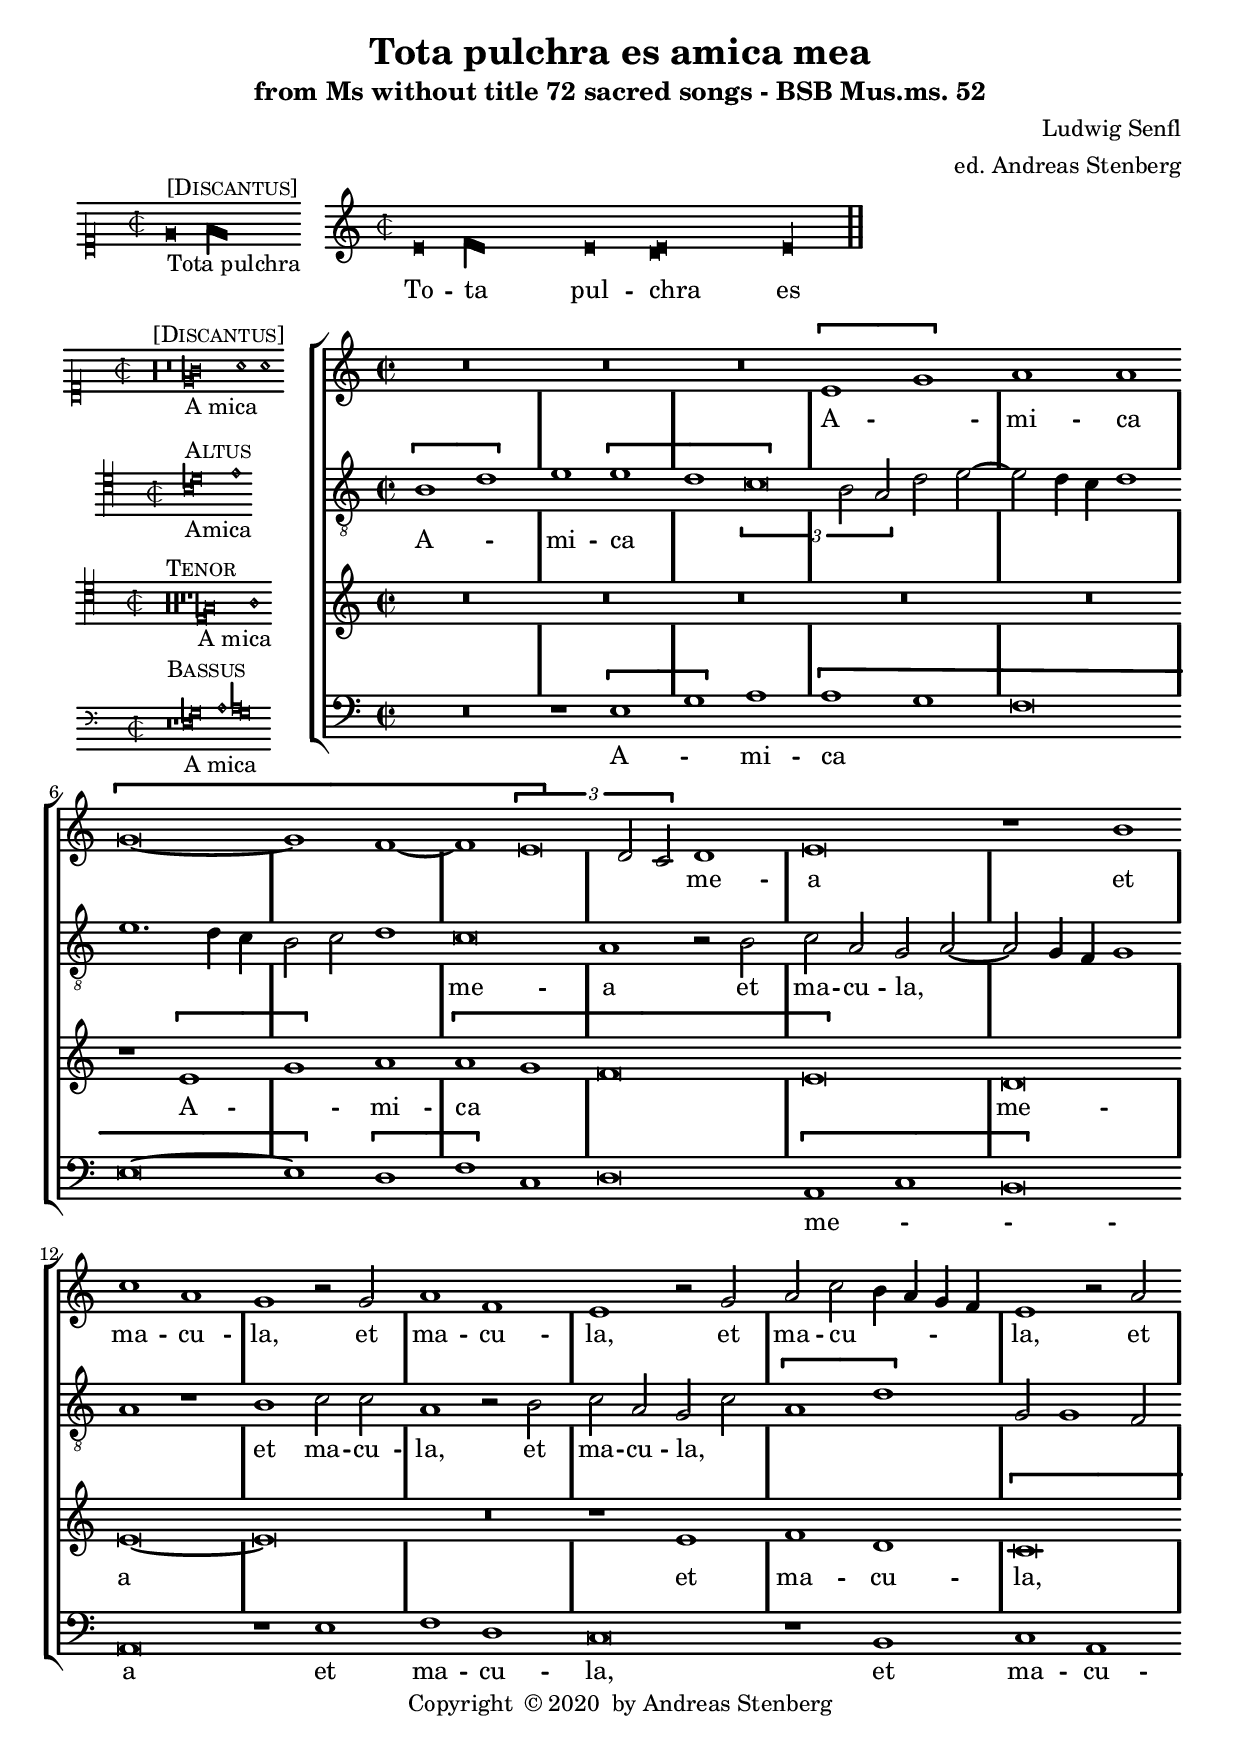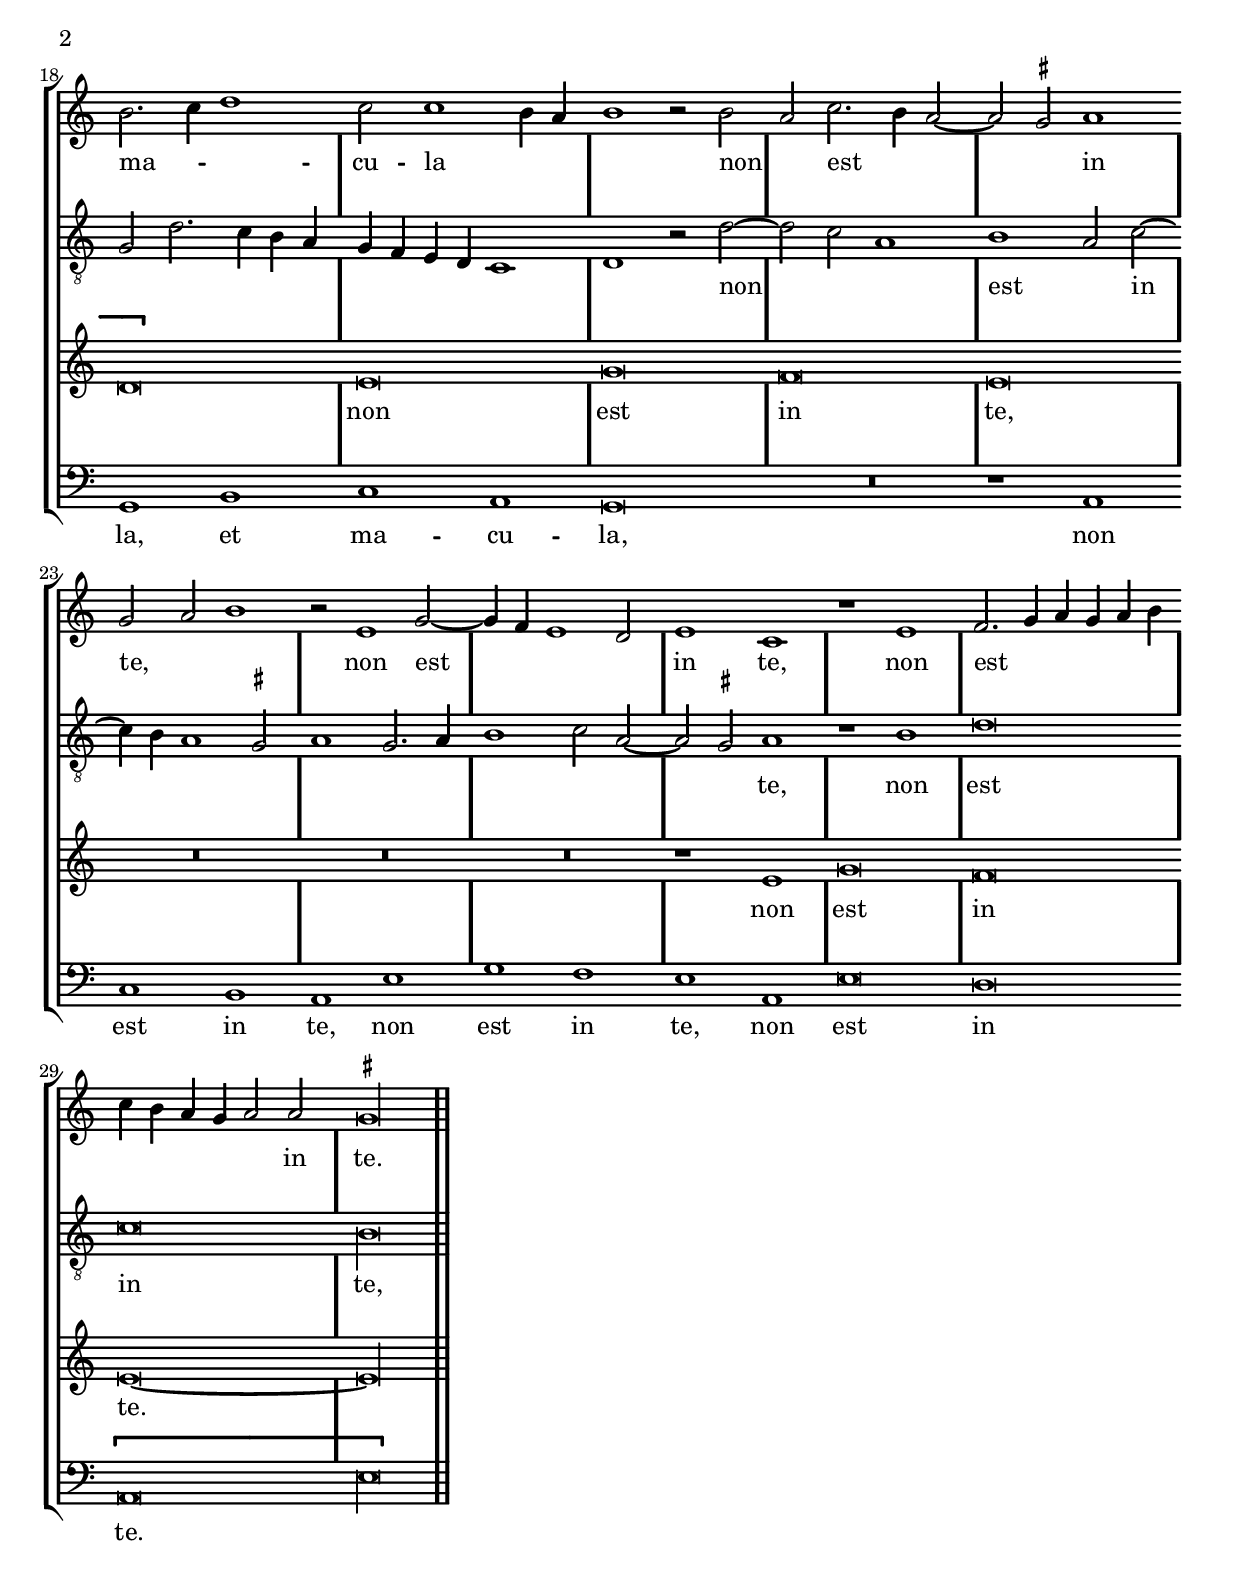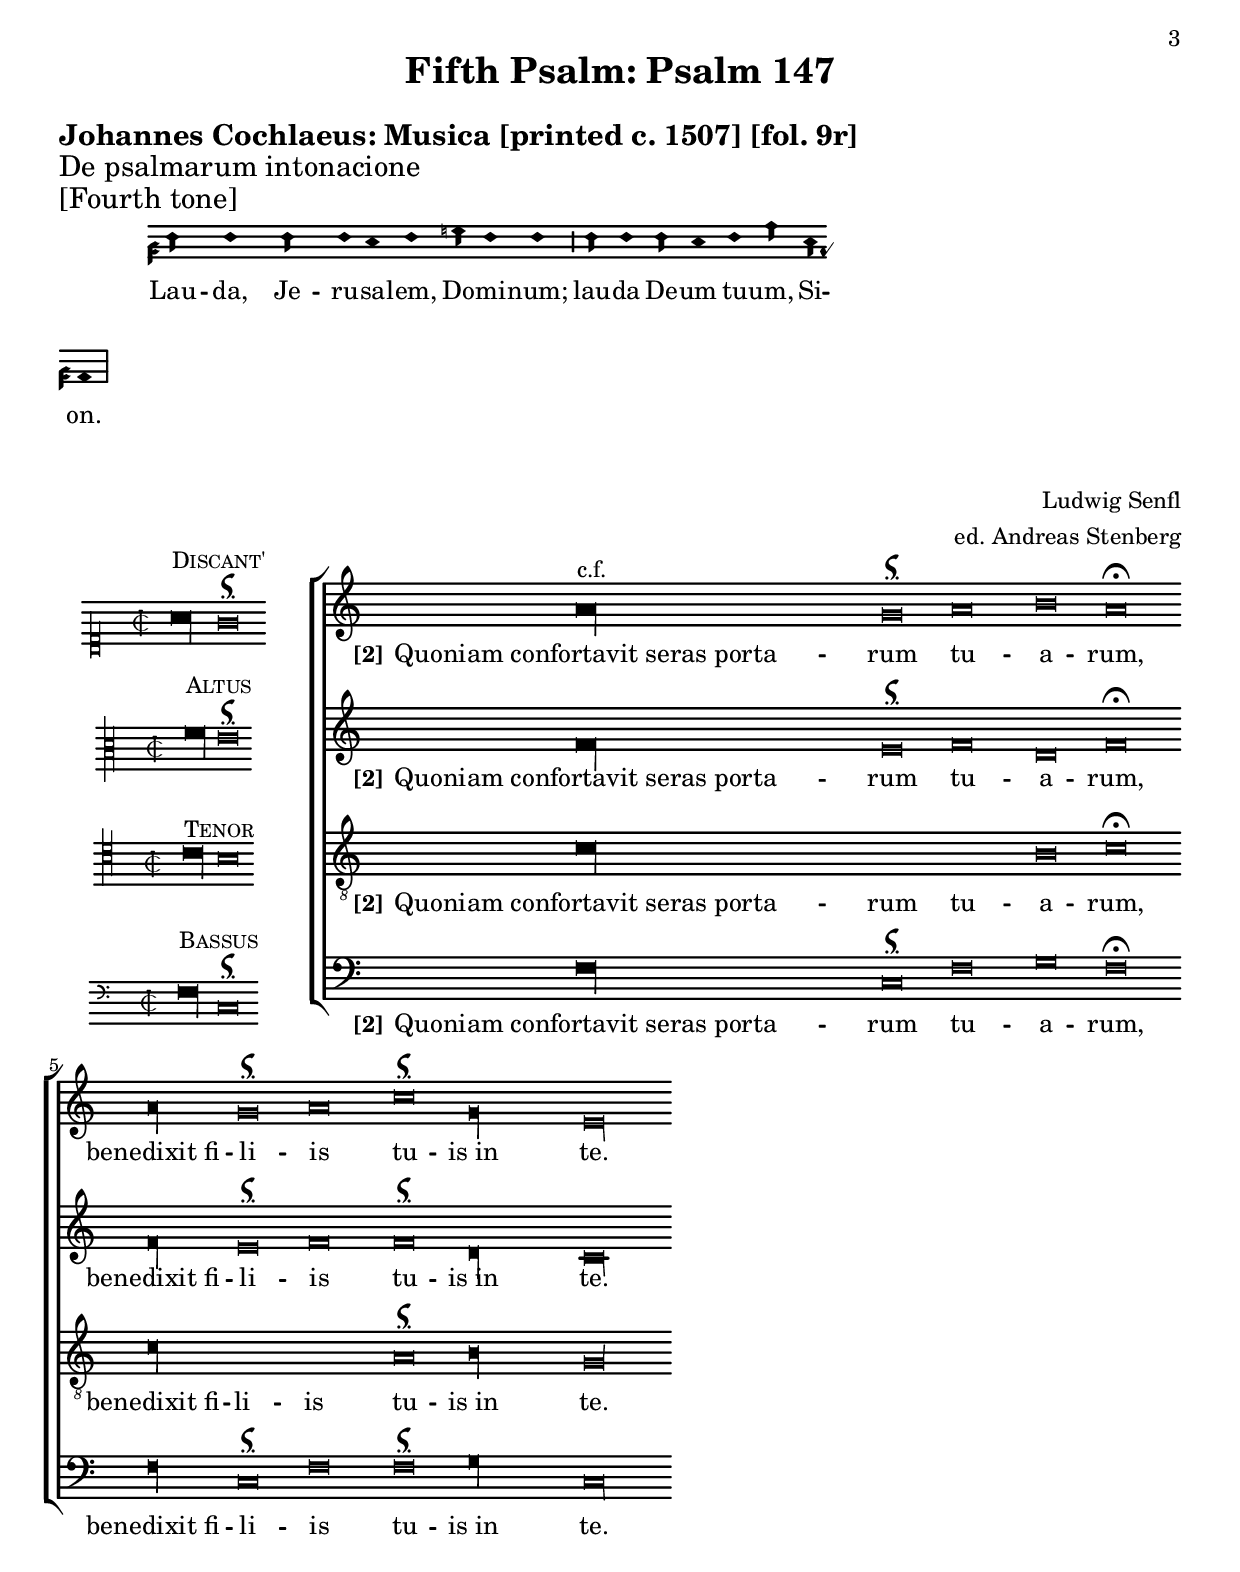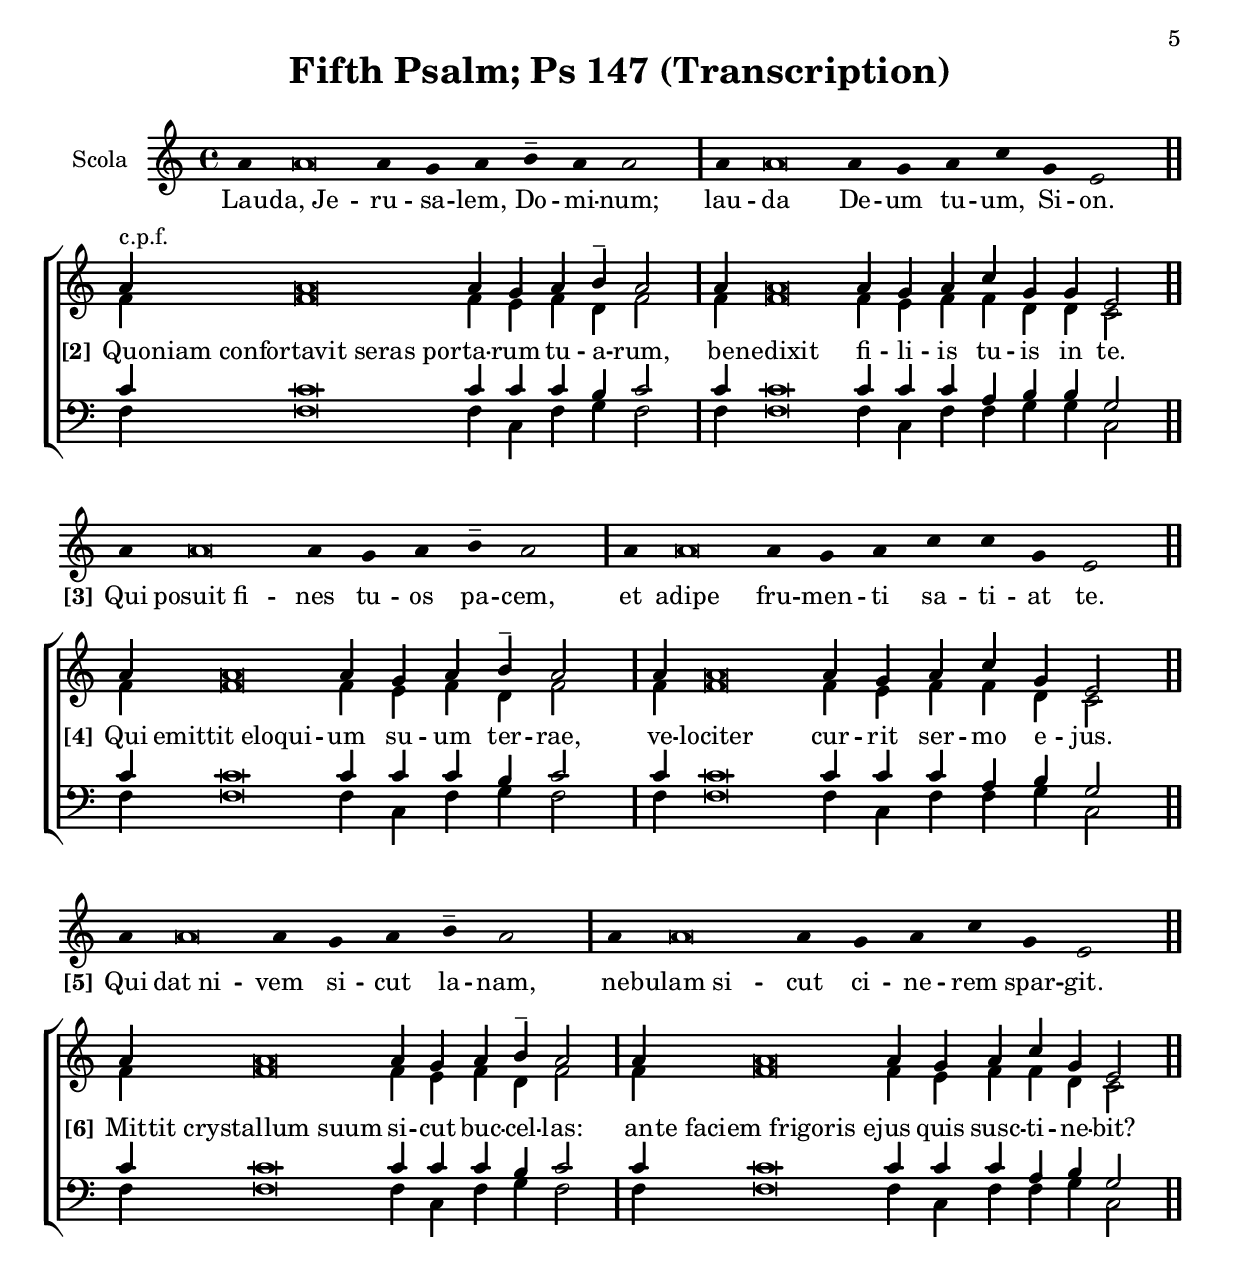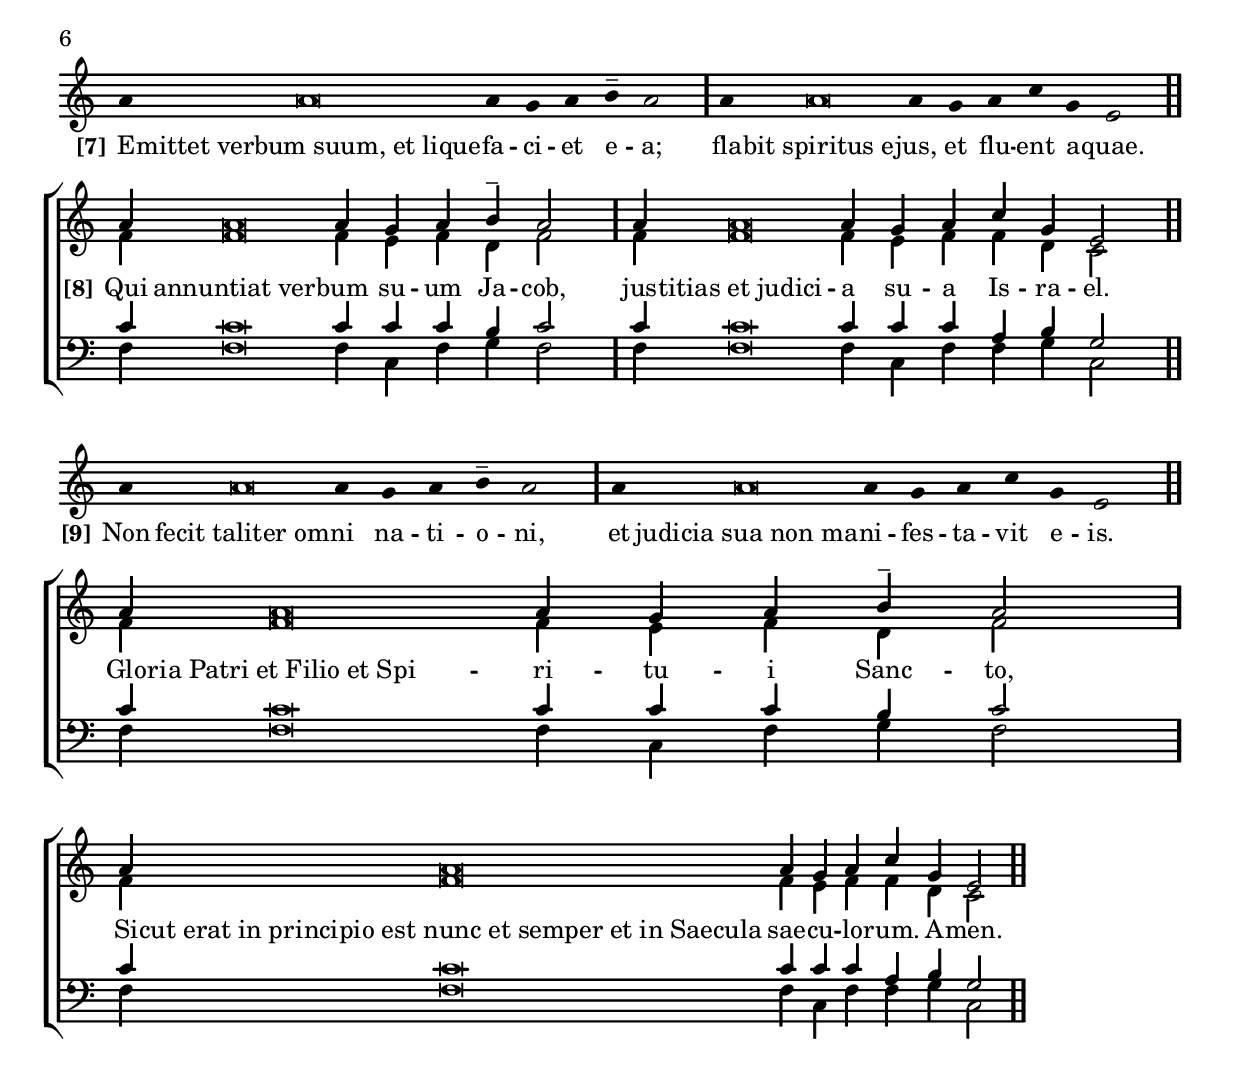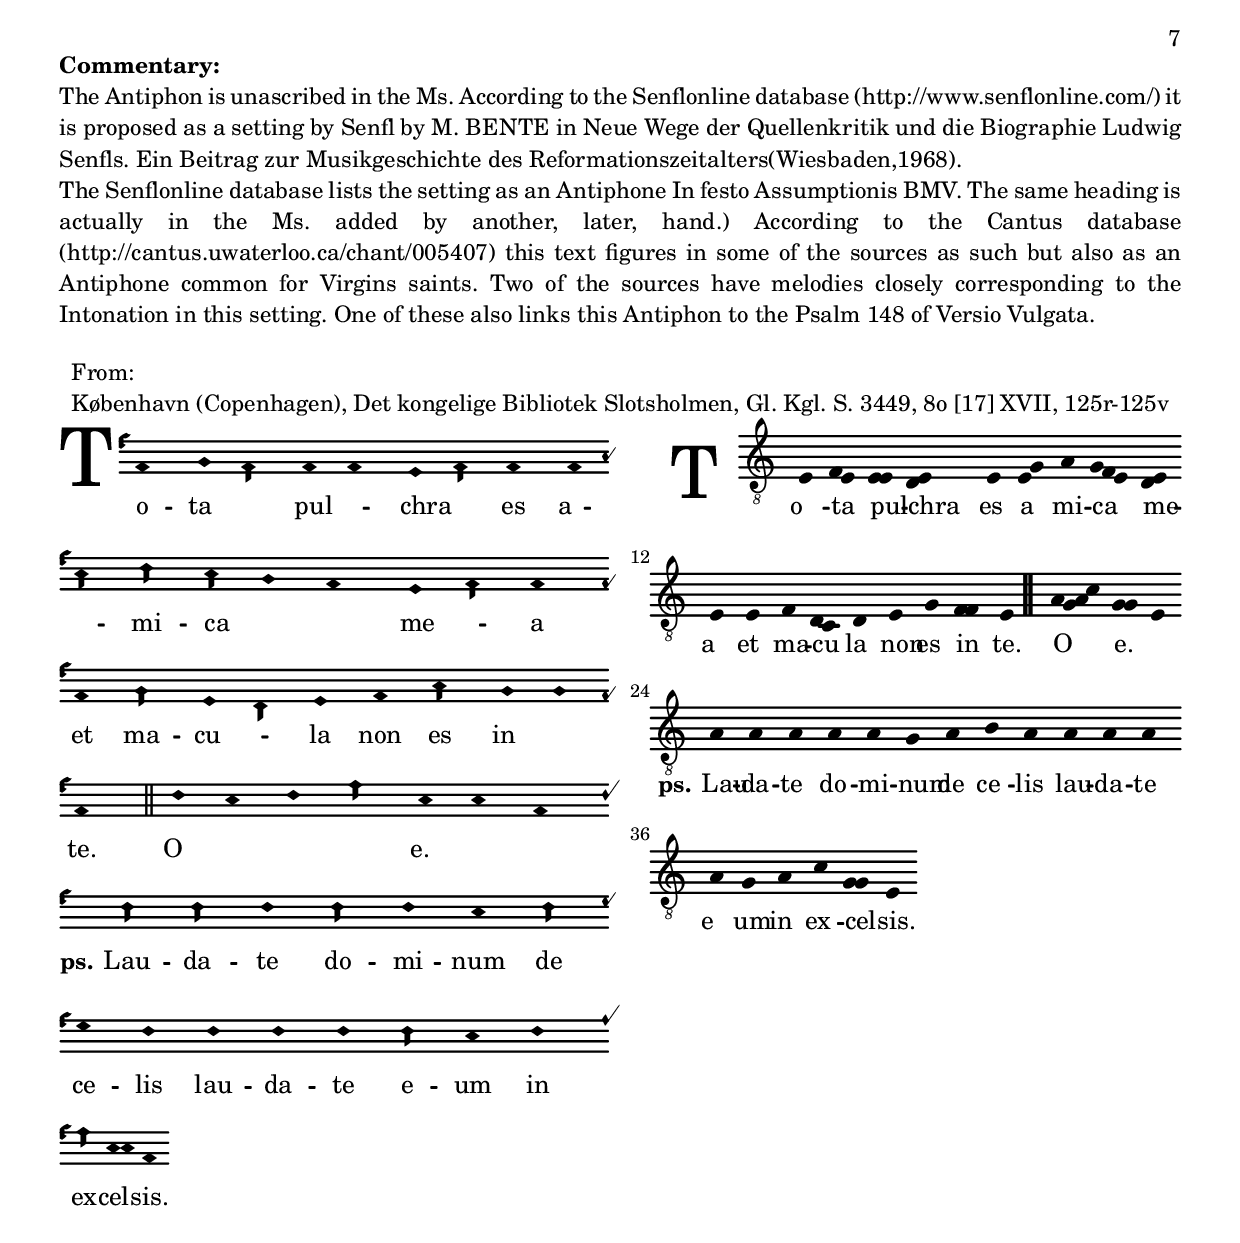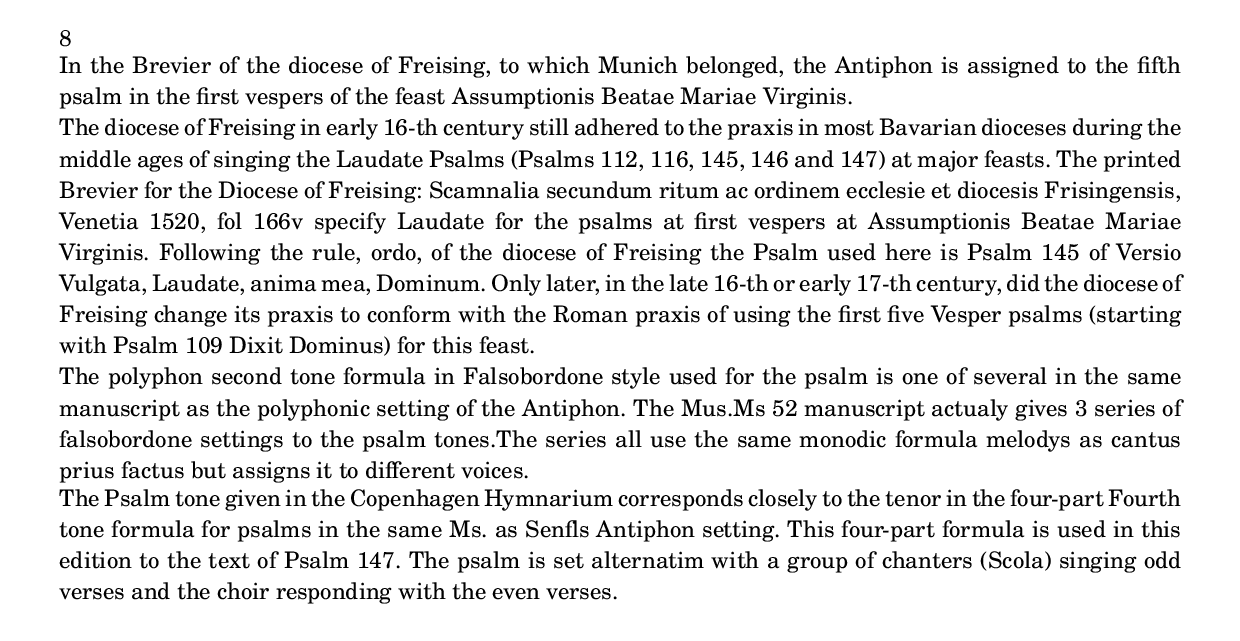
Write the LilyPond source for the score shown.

\version "2.18.0"
\include "deutsch.ly"
ficta = \once \set suggestAccidentals =##t
%% from gregoriana.ly
virga =
\once \override NoteHead.style = #'hufnagel.virga

lpes =
\once \override NoteHead.style = #'hufnagel.lpes

virgaL = \tweak extra-offset #'(-3.5 . 0)   \once \override NoteHead.style = #'hufnagel.virga


virgula = {
  \once \override BreathingSign.text = #(make-musicglyph-markup "scripts.rcomma")
  \once \override BreathingSign.font-size = #-2

  % Workaround: add padding.  Correct fix would be spacing engine handle this.
  \once \override BreathingSign.minimum-X-extent = #'(-0.8.0 . 0.0)
  \once \override BreathingSign.minimum-Y-extent = #'(-2.5 . 2.5)

  \breathe
}
caesura = {
  \once \override BreathingSign.text = #(make-musicglyph-markup "scripts.rvarcomma")
  \once \override BreathingSign.font-size = #-2

  % Workaround: add padding.  Correct fix would be spacing engine handle this.
  \once \override BreathingSign.minimum-X-extent = #'(-0.8.0 . 0.0)
  \once \override BreathingSign.minimum-Y-extent = #'(-2.5 . 2.5)

  \breathe
}
divisioMinima = {
  \once \override BreathingSign.stencil = #ly:breathing-sign::divisio-minima

  % Workaround: add padding.  Correct fix would be spacing engine handle this.
  \once \override BreathingSign.minimum-X-extent = #'(-0.8.0 . 0.0)
  \once \override BreathingSign.minimum-Y-extent = #'(-2.5 . 2.5)

  \breathe
}
divisioMaior = {
  \once \override BreathingSign.stencil = #ly:breathing-sign::divisio-maior
  \once \override BreathingSign.Y-offset = #0

  % Workaround: add padding.  Correct fix would be spacing engine handle this.
  \once \override BreathingSign.minimum-X-extent = #'(-0.8.0 . 0.0)
  \once \override BreathingSign.minimum-Y-extent = #'(-2.5 . 2.5)

  \breathe
}
divisioMaxima = {
  \once \override BreathingSign.stencil = #ly:breathing-sign::divisio-maxima
  \once \override BreathingSign.Y-offset = #0

  % Workaround: add padding.  Correct fix would be spacing engine handle this.
  \once \override BreathingSign.minimum-X-extent = #'(-0.8.0 . 0.0)
  \once \override BreathingSign.minimum-Y-extent = #'(-2.5 . 2.5)

  \breathe
}
finalis = {
  \once \override BreathingSign.stencil = #ly:breathing-sign::finalis
  \once \override BreathingSign.Y-offset = #0

  % Workaround: add padding.  Correct fix would be spacing engine handle this.
  \once \override BreathingSign.minimum-X-extent = #'(-0.8.0 . 0.0)
  \once \override BreathingSign.minimum-Y-extent = #'(-2.5 . 2.5)

  \breathe
}
\header {
  title = \markup {
    \center-column {
      "Tota pulchra es amica mea"
%      "Wann er zu nacht"
%      \vspace #0.5
    }
  }
  subtitle = "from Ms without title 72 sacred songs - BSB Mus.ms. 52"
  composer = "Ludwig Senfl"
  arranger = "ed. Andreas Stenberg"
  poet = ""
  meter =""
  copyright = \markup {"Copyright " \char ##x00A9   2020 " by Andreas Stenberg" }
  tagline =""
}
#(set-global-staff-size 20)
%% the intonation
globalInt = {
  \key c \major
}

sopIntMusic = \relative c' {
      \override NoteHead.style = #'blackpetrucci
      \override Rest.style = #'neomensural
      \override Staff.TimeSignature.style = #'mensural

  \set Score.tempoHideNote = ##t
  \tempo 1 = 86
  \time 2/2
  \set Timing.measureLength = #(ly:make-moment 4/2)
  \override Staff.BarLine.transparent = ##t
 e\breve*1/2
 \[f\breve*1/2( e\breve*1/2)\]
 e\breve*1/2
 \[d\breve*1/2( e\breve*1/2)\]
 e\longa*1/2
 \revert Staff.BarLine.transparent
  \bar "||"
}
sopIntWords = \lyricmode {
  To -- ta pul -- chra es
}

incipitIntDiscantus = \markup {
  \score {
    {
      %      \set Staff.instrumentName = #"Tenor "
      \override NoteHead.style = #'blackpetrucci
      \override Rest.style = #'neomensural
      \override Staff.TimeSignature.style = #'mensural
      \cadenzaOn
      \clef "petrucci-c1"
      \key c \major
      \time 2/2

      e'\breve ^\markup { \smallCaps"[Discantus]"} _"Tota pulchra"
      \[f'\breve e'\breve\]
    }
    \layout {
      \context {
        \Voice
        \remove "Ligature_bracket_engraver"
        \consists "Mensural_ligature_engraver"
      }
      line-width = 4.5\cm
    }
  }

}


\score {
<<
      \new Staff = treble <<
        \set Staff.instrumentName = \incipitIntDiscantus
        \new Voice = "sopranos" {
          \set  Staff.midiInstrument ="choir aahs"
          %	\voiceOne
          << \globalInt \sopIntMusic >>
        }
      >>
      \new Lyrics = sopranos { s1 }


    \context Lyrics = sopranos \lyricsto sopranos \sopIntWords
  >>
  \layout {
      \context {
        \Voice
        \remove "Ligature_bracket_engraver"
        \consists "Mensural_ligature_engraver"
      }
    \context {
      \Score
      % no bars in staves
      %      \override BarLine.transparent = ##t

    }
    % the next three instructions keep the lyrics between the bar lines
    \context {
      \Lyrics
      \consists "Bar_engraver"
      \override BarLine.transparent = ##t
    }
    \context {
      \StaffGroup
      \consists "Separating_line_group_engraver"
    }
    \context {
      \Voice
      % no slurs
      \override Slur.transparent = ##t
      % Comment in the below "\remove" command to allow line
      % breaking also at those barlines where a note overlaps
      % into the next bar.  The command is commented out in this
      % short example score, but especially for large scores, you
      % will typically yield better line breaking and thus improve
      % overall spacing if you comment in the following command.
      %\remove "Forbid_line_break_engraver"
    }
    indent = 4.5\cm
    line-width = #140
  }
  \header {
    dedication = ##f
    title = ##f
    subtitle = ##f
    composer = ##f
    arranger = ##f
  }
}

global = {
  \key c \major
}

sopMusic = \relative c' {

  \set Score.tempoHideNote = ##t
  \tempo 1 = 86
  \time 2/2
  \set Timing.measureLength = #(ly:make-moment 4/2)
  \override Staff.BarLine.transparent = ##t
 R\breve*3
 \[e1( g1)\]			%% end of first linein Ms.
 a1 a1(
 \[g\breve~
 g1 f1~
 f1 \tuplet 3/2 { e\breve\] d2 c2) } d1
 e\breve
 r1 h'1
 c1 a1				%% end of second line
 g1 r2 g2
 a1 f1
 e1 r2 g2			%% end of third line (last on first page)
 a2 c2( h4 a4 g4 f4)
 e1 r2 a2
 h2.( c4 d1)			%% end of fourth line (first on second page)
 c2 c1( h4 a4
 h1) r2 h2(
 a2) c2.( h4 a2~
 a2 \ficta gis2) a1			%% end of fourth line
 g2( a2 h1)
 r2 e,1 g2~(
 g4 f4 e1 d2)
 e1 c1
 r1 e1				%% end of fifth line
 f2.( g4 a4 g4 a4 h4
 c4 h4 a4 g4 a2) a2
 \cadenzaOn
 \ficta
 gis\longa
 \revert Staff.BarLine.transparent
  \bar "||"
}
sopWords = \lyricmode {
  A -- mi -- ca me -- a
  et ma -- cu -- la,
  et ma -- cu -- la,
  et ma -- cu -- la,
  et ma  -- cu -- la non est in te,
  non est in te,
  non est in te.
}
altoMusic = \relative c' {
  \clef "G_8"
  \override Staff.BarLine.transparent = ##t
  \[h1( d1)\]
  e1 \[e1(
  d1 \tuplet 3/2 {   c\breve\] h2 a2 }
  d2 					%% end of first line in Ms.
  e2~
  e2 d4 c4 d1
  e1. d4 c4
  h2 c2 d1)
  c\breve
  a1 r2 h2				%% end of second line
  c2 a2 g2( a2~
  a2 g4 f4 g1
  a1) r1
  h1 c2 c2				%% end of third  line
  a1 r2 h2
  c2 a2 g2( c2
  \[a1 d1\]
  g,2 g1 f2
  g2 d'2. c4 h4 a4
  g4 f4 e4 d4 c1			%% end of fourth line (first on second page.)
  d1) r2 d'2~(
  d2 c2 a1)
  h1( a2) c2~(
  c4 h4 a1 \ficta gis2
  a1 g2. a4				%% end of fifth line
  h1 c2 a2~
  a2 \ficta gis2) a1
  r1 h1
  d\breve
  c\breve
  \cadenzaOn
  h\longa
  \revert Staff.BarLine.transparent
}
altoWords = \lyricmode {
  A -- mi -- ca me -- a
  et ma -- cu -- la,
  et ma -- cu -- la,
  et ma -- cu -- la,
  non est in te,
  non est in te,
}
tenorMusic = \relative c' {
  \clef "G"
  \override Staff.BarLine.transparent = ##t
   R\breve*5
   r1 \[e1(
   g1)\] a1
   \[a1( g1
   f\breve
   e\breve)\]			%5 end of first line in Ms.
   d\breve
   e\breve~
   e\breve
   R\breve
   r1 e1			%% end of second line (last on first page.)
   f1 d1
   \[c\breve(
   d\breve)\]
   e\breve
   g\breve
   f\breve
   e\breve
   R\breve*3
   r1 e1
   g\breve
   f\breve
   e\breve~
   \cadenzaOn
   e\longa
 \revert Staff.BarLine.transparent
}
tenorWords = \lyricmode {
  A -- mi -- ca me -- a
  et ma -- cu -- la,
  non est in te,
  non est in te.
}
bassMusic = \relative c {
  \override Staff.BarLine.transparent = ##t
  R\breve
  r1 \[e1(
  g1)\] a1
  \[a1( g1
  f\breve
  e\breve~
  e1\] 				%% end of first line in Ms.
  \[d1
  f1\] c1
  d\breve)
  \[a1( c1
  h\breve)\]
  a\breve
  r1 e'1
  f1 d1
  c\breve			%% end of second line (last on first page)
  r1 h1
  c1 a1
  g1 h1
  c1 a1
  g\breve
  R\breve
  r1 a1				%% end of third line (first on second page)
  c1 h1
  a1 e'1
  g1 f1
  e1 a,1
  e'\breve
  d\breve
  \[a\breve
  \cadenzaOn
  e'\longa\]
  \revert Staff.BarLine.transparent
}
bassWords = \lyricmode {
  A -- mi -- ca me -- a
  et ma -- cu -- la,
  et ma -- cu -- la,
  et ma -- cu -- la,
  non est in te,
  non est in te,
  non est in te.
}
incipitDiscantus = \markup {
  \score {
    {
      %      \set Staff.instrumentName = #"Tenor "
      \override NoteHead.style = #'neomensural
      \override Rest.style = #'neomensural
      \override Staff.TimeSignature.style = #'mensural
      \cadenzaOn
      \clef "petrucci-c1"
      \key c \major
      \time 2/2

      r\longa*1/8 ^\markup { \smallCaps"[Discantus]"}
      r\breve
      \[e'1_"A mica" g'1\]
      a'1 a'1
    }
    \layout {
      \context {
        \Voice
        \remove "Ligature_bracket_engraver"
        \consists "Mensural_ligature_engraver"
      }
      line-width = 4.5\cm
    }
  }
}


incipitAltus = \markup {
  \score {
    {
      %      \set Staff.instrumentName = #"Tenor "
      \override NoteHead.style = #'neomensural
      \override Rest.style = #'neomensural
      \override Staff.TimeSignature.style = #'mensural
      \cadenzaOn
      \clef "petrucci-c4"
      \key c \major
      \time 2/2
      \[h1^\markup \smallCaps"Altus"_"Amica"
      d'1\]
      e'1
    }
    \layout {
      \context {
        \Voice
        \remove "Ligature_bracket_engraver"
        \consists "Mensural_ligature_engraver"
      }
      line-width = 4.5\cm
    }
  }
}


incipitTenor = \markup {
  \score {
    {
      %      \set Staff.instrumentName = #"Tenor "
      \override NoteHead.style = #'neomensural
      \override Rest.style = #'neomensural
      \override Staff.TimeSignature.style = #'mensural
      \cadenzaOn
      \clef "petrucci-c4"
      \key c \major
      \time 2/2
      r\maxima ^\markup \smallCaps"Tenor"
      r\breve
      r1 \[e1_"A mica" g1\] a1

    }
    \layout {
      \context {
        \Voice
        \remove "Ligature_bracket_engraver"
        \consists "Mensural_ligature_engraver"
      }
      line-width = 5.0\cm
    }
  }
}
#(append! supported-clefs '(("mensural-f3" . ("clefs.mensural.f" 0 0))))

incipitBassus = \markup {
  \score {
    {
      %      \set Staff.instrumentName = #"Tenor "
      \override NoteHead.style = #'neomensural
      \override Rest.style = #'neomensural
      \override Staff.TimeSignature.style = #'mensural
      \cadenzaOn
      \clef "mensural-f"
      \key c \major
      \time 2/2
      r\breve^\markup \smallCaps"Bassus"
      r1 \[e1_"A mica" g1\]
      a1 \[a1 g1\]
    }
    \layout {
      \context {
        \Voice
        \remove "Ligature_bracket_engraver"
        \consists "Mensural_ligature_engraver"
      }
      line-width = 4.5\cm
    }
  }
}


\score {
  <<
    \new StaffGroup \with {
      \override VerticalAxisGroup.staff-staff-spacing = #'((basic-distance . 12))
    } <<
      \new Staff = treble <<
        \set Staff.instrumentName = \incipitDiscantus
        \new Voice = "sopranos" {
          \set  Staff.midiInstrument ="choir aahs"
          %	\voiceOne
          << \global \sopMusic >>
        }
      >>
      \new Lyrics = sopranos { s1 }

      \new Staff = "medius" <<
        \set Staff.instrumentName = \incipitAltus

        \new Voice = "altos" {
          %	\voiceTwo
          \set  Staff.midiInstrument ="choir aahs"
          << \global \altoMusic >>
        }
      >>

      \new Lyrics = "altos" { s1 }
      \new Staff = tenors <<
        \set Staff.instrumentName = \incipitTenor

        \clef "treble"
        \new Voice = "tenors" {
          \set  Staff.midiInstrument ="choir aahs"
          %	\voiceOne
          << \global \tenorMusic >>
        }
      >>
      \new Lyrics = "tenors" { s1 }

      \new Staff ="basses" {
        \set Staff.instrumentName = \incipitBassus

        \new Voice = "basses" {
          \set  Staff.midiInstrument ="choir aahs"
          \clef "bass"
          %	\voiceTwo
          << \global \bassMusic >>
        }
      }
    >>
    \new Lyrics = basses { s1 }

    \context Lyrics = sopranos \lyricsto sopranos \sopWords
    \context Lyrics = altos \lyricsto altos \altoWords
    \context Lyrics = tenors \lyricsto tenors \tenorWords
    \context Lyrics = basses \lyricsto basses \bassWords
  >>
  \layout {
    \context {
      \Score
      % no bars in staves
      %      \override BarLine.transparent = ##t

    }
    % the next three instructions keep the lyrics between the bar lines
    \context {
      \Lyrics
      \consists "Bar_engraver"
      \override BarLine.transparent = ##t
    }
    \context {
      \StaffGroup
      \consists "Separating_line_group_engraver"
    }
    \context {
      \Voice
      % no slurs
      \override Slur.transparent = ##t
      % Comment in the below "\remove" command to allow line
      % breaking also at those barlines where a note overlaps
      % into the next bar.  The command is commented out in this
      % short example score, but especially for large scores, you
      % will typically yield better line breaking and thus improve
      % overall spacing if you comment in the following command.
      %\remove "Forbid_line_break_engraver"
    }
    indent = 4.5\cm
  }
  \header {
    dedication = ##f
    title = ##f
    subtitle = ##f
    composer = ##f
    arranger = ##f
  }
}

%% Fifth Psalm



upperStaff = \new VaticanaStaff = "upperStaff" <<
  \set Staff.midiInstrument = "choir aahs"
  \context VaticanaVoice = "cantus" <<
    \transpose c c {
      %      \override Staff.StaffSymbol.line-count = #5
      \startStaff
      \override Staff.KeySignature.glyph-name-alist =
      #alteration-hufnagel-glyph-name-alist
      \override Staff.Accidental.glyph-name-alist =
      #alteration-hufnagel-glyph-name-alist
      \override Staff.Custos.style = #'hufnagel
      \override NoteHead.style = #'hufnagel.punctum
      \clef "hufnagel-fa1"
      \set Staff.clefPosition = #-2
      \set Staff.middleCPosition = #3
      \set Staff.middleCClefPosition = #-4
      \virga a a  \virga a a4 g a \virga h! a a
      \divisioMaior
      \virga a a \virga a  g a \virga c'  \virga g e
      \divisioMaxima
    }
  >>
  \new Lyrics = "One" \lyricsto "cantus" {
    Lau -- da, Je -- ru -- sa -- lem, Do -- mi -- num; |
    lau -- da De -- um tu -- um, Si -- on.

  }

>>

\paper {
  line-thickness = #(/ staff-space 5.0)
}

\score {
  <<
    \upperStaff
  >>
  \layout {
    line-width = 130
    ragged-last = ##t
    \context {
      \Score
      timing = ##f
    }
    \context {
      \VaticanaStaff
      \revert  BarLine.transparent
      \override StaffSymbol.thickness = #1.0
      \override KeySignature.glyph-name-alist =
      #alteration-vaticana-glyph-name-alist
      \override Custos.neutral-position = #4
    }
  }
  %  \midi {
  %    \tempo 4 = 140
  %  }
  \header {
    title = "Fifth Psalm: Psalm 147"
    subtitle = ##f
    piece = \markup \column {
      \fontsize #2 {
        \bold "Johannes Cochlaeus: Musica [printed c. 1507] [fol. 9r]"
        "De psalmarum intonacione"
        "[Fourth tone]"
      }
    }
    composer = ##f
    arranger = ##f
    breakbefore = ##t
  }
}



global = {
  \key c \major
  \override Staff.TimeSignature.transparent = ##t
}

sopMusicII = \relative c'' {

  \set Score.tempoHideNote = ##t
  \tempo \breve = 86
  \time 2/2
  \set Timing.measureLength = #(ly:make-moment 4/1)
  \override Staff.BarLine.transparent = ##t
  \stemDown
  \override NoteHead.style = #'blackpetrucci
  a\maxima^"c.f."
  \override NoteHead.style = #'neomensural
  g\breve^\signumcongruentiae
  a\breve
  h\breve
  a\breve^\fermata
  \override NoteHead.style = #'blackpetrucci
  a\longa
  \override NoteHead.style = #'neomensural
  g\breve^\signumcongruentiae
  a\breve
  c\breve^\signumcongruentiae
  \override NoteHead.style = #'blackpetrucci
  g\longa
  \override NoteHead.style = #'neomensural
  \cadenzaOn
  e\longa
  % \revert Staff.BarLine.transparent
  %  \bar "||"
}
sopWordsII = \lyricmode {
  \set stanza = "[2]" "Quoniam confortavit seras porta" -- rum tu -- a -- rum, |
  "benedixit fi" -- li -- is tu -- "is in"  te.
}
altoMusicII = \relative c' {
  \override Staff.BarLine.transparent = ##t
  \override NoteHead.style = #'blackpetrucci
  \stemDown
  f\maxima
  \override NoteHead.style = #'neomensural
  e\breve^\signumcongruentiae
  f\breve
  d\breve
  f\breve^\fermata
  \override NoteHead.style = #'blackpetrucci
  f\longa
  \override NoteHead.style = #'neomensural
  e\breve^\signumcongruentiae
  f\breve
  f\breve^\signumcongruentiae
  \override NoteHead.style = #'blackpetrucci
  d\longa
  \override NoteHead.style = #'neomensural
  c\longa
  %  \revert Staff.BarLine.transparent
}
altoWordsII = \lyricmode {
  \set stanza = "[2]" "Quoniam confortavit seras porta" -- rum tu -- a -- rum, |
  "benedixit fi" -- li -- is tu -- "is in"  te.
}
tenorMusicII = \relative c' {
  \clef "G_8"
  \override Staff.BarLine.transparent = ##t
  \override NoteHead.style = #'blackpetrucci
  \override Tie.transparent =##t
  c\maxima
  \override NoteHead.style = #'neomensural
  \hideNotes
  c\breve
  c\breve
  \unHideNotes
  h\breve
  c\breve^\fermata
  \override NoteHead.style = #'blackpetrucci
  c\longa
  \hideNotes
  c\breve
  c\breve
  \unHideNotes
  \override NoteHead.style = #'neomensural
  a\breve^\signumcongruentiae
  \override NoteHead.style = #'blackpetrucci
  h\longa
  \override NoteHead.style = #'neomensural
  g\longa
  %  \revert Staff.BarLine.transparent
}
tenorWordsII = \lyricmode {
  \set stanza = "[2]" "Quoniam confortavit seras porta" -- rum tu -- a -- rum, |
  "benedixit fi" -- li -- is tu -- "is in"  te.
}
bassMusicII = \relative c {
  \override Staff.BarLine.transparent = ##t
  \override NoteHead.style = #'blackpetrucci
  f\maxima
  \override NoteHead.style = #'neomensural
  c\breve^\signumcongruentiae
  f\breve
  g\breve
  f\breve^\fermata
  \override NoteHead.style = #'blackpetrucci
  f\longa
  \override NoteHead.style = #'neomensural
  c\breve^\signumcongruentiae
  f\breve
  f\breve^\signumcongruentiae
  \override NoteHead.style = #'blackpetrucci
  g\longa
  \override NoteHead.style = #'neomensural
  \stemDown
  c,\longa
  %  \revert Staff.BarLine.transparent
}
bassWordsII = \lyricmode {
  \set stanza = "[2]" "Quoniam confortavit seras porta" -- rum tu -- a -- rum, |
  "benedixit fi" -- li -- is tu -- "is in"  te.
}
incipitDiscantus = \markup {
  \score {
    {
      %      \set Staff.instrumentName = #"Tenor "
      \override Rest.style = #'neomensural
      \override Staff.TimeSignature.style = #'mensural
      \cadenzaOn
      \clef "petrucci-c1"
      \key c \major
      \time 2/2
      \override NoteHead.style = #'blackpetrucci
      a'\maxima ^\markup { \smallCaps"Discant'"} %_"SChön bin ich nit"
      \override NoteHead.style = #'neomensural
      g'\breve^\signumcongruentiae
    }
    \layout {
      \context {
        \Voice
        \remove "Ligature_bracket_engraver"
        \consists "Mensural_ligature_engraver"
      }
      line-width = 4.5\cm
    }
  }
}


incipitAltus = \markup {
  \score {
    {
      %      \set Staff.instrumentName = #"Tenor "
      \override NoteHead.style = #'blackpetrucci
      \override Rest.style = #'neomensural
      \override Staff.TimeSignature.style = #'mensural
      \cadenzaOn
      \clef "petrucci-c3"
      \key c \major
      \time 2/2
      f'\maxima^\markup \smallCaps"Altus"
      \override NoteHead.style = #'neomensural
      e'\breve^\signumcongruentiae

    }
    \layout {
      \context {
        \Voice
        \remove "Ligature_bracket_engraver"
        \consists "Mensural_ligature_engraver"
      }
      line-width = 4.5\cm
    }
  }
}


incipitTenor = \markup {
  \score {
    {
      %      \set Staff.instrumentName = #"Tenor "
      \override NoteHead.style = #'blackpetrucci
      \override Rest.style = #'neomensural
      \override Staff.TimeSignature.style = #'mensural
      \cadenzaOn
      \clef "petrucci-c4"
      \key c \major
      \time 2/2
      c'\maxima^\markup \smallCaps"Tenor"
      \override NoteHead.style = #'neomensural
      h\breve

    }
    \layout {
      \context {
        \Voice
        \remove "Ligature_bracket_engraver"
        \consists "Mensural_ligature_engraver"
      }
      line-width = 5.0\cm
    }
  }
}
#(append! supported-clefs '(("mensural-f3" . ("clefs.mensural.f" 0 0))))

incipitBassus = \markup {
  \score {
    {
      %      \set Staff.instrumentName = #"Tenor "
      \override NoteHead.style = #'blackpetrucci
      \override Rest.style = #'neomensural
      \override Staff.TimeSignature.style = #'mensural
      \cadenzaOn
      \clef "mensural-f"
      \key c \major
      \time 2/2
      f\maxima^\markup \smallCaps"Bassus"
      \override NoteHead.style = #'neomensural
      c\breve^\signumcongruentiae
    }
    \layout {
      \context {
        \Voice
        \remove "Ligature_bracket_engraver"
        \consists "Mensural_ligature_engraver"
      }
      line-width = 4.5\cm
    }
  }
}


\score {
  <<
    \new ChoirStaff \with {
      \override VerticalAxisGroup.staff-staff-spacing = #'((basic-distance . 12))
    } <<
      \new Staff = treble <<
        \set Staff.instrumentName = \incipitDiscantus
        \new Voice = "sopranos" {
          \set  Staff.midiInstrument ="choir aahs"
          %	\voiceOne
          << \global \sopMusicII >>
        }
      >>
      \new Lyrics = sopranos { s1 }

      \new Staff = "medius" <<
        \set Staff.instrumentName = \incipitAltus

        \new Voice = "altos" {
          %	\voiceTwo
          \set  Staff.midiInstrument ="choir aahs"
          << \global \altoMusicII >>
        }
      >>

      \new Lyrics = "altos" { s1 }
      \new Staff = tenors <<
        \set Staff.instrumentName = \incipitTenor

        \clef "treble"
        \new Voice = "tenors" {
          \set  Staff.midiInstrument ="choir aahs"
          %	\voiceOne
          << \global \tenorMusicII >>
        }
      >>
      \new Lyrics = "tenors" { s1 }

      \new Staff ="basses" {
        \set Staff.instrumentName = \incipitBassus

        \new Voice = "basses" {
          \set  Staff.midiInstrument ="choir aahs"
          \clef "bass"
          %	\voiceTwo
          << \global \bassMusicII >>
        }
      }
    >>
    \new Lyrics = basses { s1 }

    \context Lyrics = sopranos \lyricsto sopranos \sopWordsII
    \context Lyrics = altos \lyricsto altos \altoWordsII
    \context Lyrics = tenors \lyricsto tenors \tenorWordsII
    \context Lyrics = basses \lyricsto basses \bassWordsII
  >>
  \layout {
    \context {
      \Score
      % no bars in staves
      %      \override BarLine.transparent = ##t

    }
    % the next three instructions keep the lyrics between the bar lines
    \context {
      \Lyrics
      \consists "Bar_engraver"
      \override BarLine.transparent = ##t
    }
    \context {
      \StaffGroup
      \consists "Separating_line_group_engraver"
    }
    \context {
      \Voice
      \remove "Ligature_bracket_engraver"
      \consists "Mensural_ligature_engraver"
      % no slurs
      \override Slur.transparent = ##t
      % Comment in the below "\remove" command to allow line
      % breaking also at those barlines where a note overlaps
      % into the next bar.  The command is commented out in this
      % short example score, but especially for large scores, you
      % will typically yield better line breaking and thus improve
      % overall spacing if you comment in the following command.
      %\remove "Forbid_line_break_engraver"
    }
    indent = 4.5\cm
  }
  \header {
    dedication = ##f
    title = ##f
    subtitle = ##f
  }
}
\pageBreak
\markup {
  \fill-line {
    \column {
      \line { \bold "Psalm 147" }

      \vspace #0.5
      \line { Lauda, Jerusalem, Dominum; |}
      \line { lauda Deum tuum, Sion. }

      \vspace #0.5
      \line { [2] Quoniam confortavit seras portarum tuarum, |}
      \line { benedixit filiis tuis in te. }

      \vspace #0.5
      \line { [3] Qui posuit fines tuos pacem, |}
      \line { et adipe frumenti satiat te. }

      \vspace #0.5
      \line { [4] Qui emittit eloquium suum terrae, |}
      \line { velociter currit sermo ejus. }

      \vspace #0.5
      \line { [5] Qui dat nivem sicut lanam, |}
      \line { nebulam sicut cinerem spargit.}

      \vspace #0.5
      \line { [6] Mittit crystallum suum sicut buccellas: |}
      \line { ante faciem frigoris ejus quis sustinebit? }

      \vspace #0.5
      \line { [7] Emittet verbum suum, et liquefaciet ea; |}
      \line { flabit spiritus ejus, et fluent aquae. }

      \vspace #0.5
      \line { [8] Qui annuntiat verbum suum Jacob, |}
      \line { justitias et judicia sua Israel. }

      \vspace #0.5
      \line { [9] Non fecit taliter omni nationi, |}
      \line { et judicia sua non manifestavit eis. }

      \vspace #0.5
      \line { Gloria Patri et Filio et Spiritui Sancto, | }
      \line { Sicut erat in principio esst nunc et semper et in secula seculorum. Amen. }
    }
  }
}

global = {
  \key c \major
  \time 4/4
}

tenorVoice = \relative c'' {
  \global
    \set Score.tempoHideNote = ##t
  \tempo 4 = 86
  \dynamicUp
  % Music follows here.
  \cadenzaOn
  \omit Stem
  a4 a\breve*2/8 a4 g4 a4 h4-- a4 a2
  \bar "|"
  a4 a\breve*2/8 a4 g4 a4 c4 g4 e2
  \bar "||"
  \cadenzaOff

  s4*16
  s4*14

  \cadenzaOn
  \omit Stem
  a4 a\breve*4/8 a4 g4 a4 h4-- a2
  \bar "|"
  a4 a\breve*2/8 a4 g4 a4 c4 c4 g4 e2
  \break
  \bar "||"
  \cadenzaOff

  s4*16
  s4*13

  \cadenzaOn
  \omit Stem
  a4 a\breve*2/8 a4 g4 a4 h4-- a2
  \bar "|"
  a4 a\breve*4/8 a4 g4 a4 c4  g4 e2
  \break
  \bar "||"
  \cadenzaOff

  s4*16
  s4*13

  \cadenzaOn
  \omit Stem
  a4 a\breve*9/8 a4 g4 a4 h4-- a2
  \bar "|"
  a4 a\breve*6/8 a4 g4 a4 c4  g4 e2
  \bar "||"
  \cadenzaOff

  s4*16
  s4*13

  \cadenzaOn
  \omit Stem
  a4 a\breve*9/8 a4 g4 a4 h4-- a2
  \bar "|"
  a4 a\breve*6/8 a4 g4 a4 c4  g4 e2
  \bar "||"
  \cadenzaOff

  \cadenzaOn
  s4*16
  s4*13

}

verseTenorVoice = \lyricmode {
  % Lyrics follow here.
  Lau -- "da, Je" -- ru -- sa -- lem, Do -- mi -- num; |
  lau -- "da" De -- um tu -- um, Si -- on.

  %  \set stanza = "[2]" Quo -- "niam confortavit seras por" -- ta -- rum tu -- a -- rum, |
  %  be -- "nedixit fili" -- is tu -- is in te.

  \set stanza = "[3]" Qui "posuit fi" -- nes tu -- os pa -- cem, |
  et "adipe" fru -- men -- ti sa -- ti -- at te.

  %  \set stanza = "[4]" Qui "emittit eloqui" -- um su -- um ter -- rae, |
  %  ve -- "lociter cur" --  rit ser -- mo e -- jus.

  \set stanza = "[5]" Qui "dat ni" -- vem si -- cut la -- nam, |
  ne -- "bulam si" -- cut ci -- ne -- rem spar -- git.

  %  \set stanza = "[6]" Mit -- "tit crystallum suum" si -- cut buc -- cel -- las: |
  %  an -- "te faciem frigoris ejus" quis susc -- ti -- ne -- bit?

  \set stanza = "[7]" E -- "mittet verbum suum, et lique" -- fa -- ci -- et e -- a; |
  fla -- "bit spiritus e" -- jus, et flu -- ent a -- quae.

  %  \set stanza = "[8]" Qui "annuntiat ver" -- bum su -- um Ja -- cob, |
  %  jus -- "titias et judici" -- a su -- a Is -- ra -- el.

  \set stanza = "[9]" Non "fecit taliter om" -- ni na -- ti -- o -- ni, |
  et "judicia sua non ma" -- ni -- fes -- ta -- vit e -- is.

  %  Glo -- "ria Patri et Filio et Spi" -- ri -- tu -- i Sanc -- to, |
  %  Si -- "cut erat in principio est nunc et semper et in Saecula sae" -- cu -- lo -- rum. A -- men.

}

soprano = \relative c'' {
  \global
  % Music follows here.
  s4*10
  s4*10

  \cadenzaOn
  \undo \omit Stem
  a4^"c.p.f." a\breve*9/8 a4 g4 a4 h4-- a2
  \bar "|"
  a4 a\breve*5/8 a4 g4 a4 c4 g4 g4 e2
  \break
  \bar "||"

  s4*11
  s4*11

  \cadenzaOn
  \undo \omit Stem
  a4 a\breve*9/8 a4 g4 a4 h4-- a2
  \bar "|"
  a4 a\breve*5/8 a4 g4 a4 c4 g4 e2
  \bar "||"

  s4*9
  s4*12

  \cadenzaOn
  \undo \omit Stem
  a4 a\breve*9/8 a4 g4 a4 h4-- a2
  \bar "|"
  a4 a\breve*5/8 a4 g4 a4 c4 g4 e2
  \bar "||"

  s4*16
  s4*14

  \cadenzaOn
  \undo \omit Stem
  a4 a\breve*9/8 a4 g4 a4 h4-- a2
  \bar "|"
  a4 a\breve*5/8 a4 g4 a4 c4 g4 e2
  \bar "||"

  s4*16
  s4*14

  \undo \omit Stem
  a4 a\breve*9/8 a4 g4 a4 h4-- a2
  \bar "|"
  a4 a\breve*5/8 a4 g4 a4 c4 g4 e2
  \bar "||"

}

alto = \relative c' {
  \global
  % Music follows here.
  s4*10
  s4*10

  f4 f\breve*9/8 f4 e4 f4 d4 f2
  f4 f\breve*5/8 f4 e4 f4 f4\melisma d4 d4 \melismaEnd c2

  s4*10
  s4*12

  f4 f\breve*9/8 f4 e4 f4 d4 f2
  f4 f\breve*5/8 f4 e4 f4 f4\melisma d4\melismaEnd c2

  s4*9
  s4*12

  f4 f\breve*9/8 f4 e4 f4 d4 f2
  f4 f\breve*5/8 f4 e4 f4 f4\melisma d4\melismaEnd c2

  s4*16
  s4*14

  f4 f\breve*9/8 f4 e4 f4 d4 f2
  f4 f\breve*5/8 f4 e4 f4 f4 d4 c2

  s4*16
  s4*14

  f4 f\breve*9/8 f4 e4 f4 d4 f2
  f4 f\breve*5/8 f4 e4 f4 f4\melisma d4\melismaEnd c2
}

tenor = \relative c' {
  \global
  % Music follows here.
  s4*10
  s4*10

  c4 c\breve*9/8 c4 c4 c4 h4 c2
  c4 c\breve*5/8 c4 c4 c4 a4 h4 h 4 g2

  s4*10
  s4*12

  c4 c\breve*9/8 c4 c4 c4 h4 c2
  c4 c\breve*5/8 c4 c4 c4 a4\melisma h4\melismaEnd g2

  s4*9
  s4*12

  c4 c\breve*9/8 c4 c4 c4 h4 c2
  c4 c\breve*5/8 c4 c4 c4 a4\melisma h4\melismaEnd g2

  s4*16
  s4*14

  c4 c\breve*9/8 c4 c4 c4 h4 c2
  c4 c\breve*5/8 c4 c4 c4 a4 h4 g2

  s4*16
  s4*14

  c4 c\breve*9/8 c4 c4 c4 h4 c2
  c4 c\breve*5/8 c4 c4 c4 a4\melisma h4\melismaEnd g2

}

bass = \relative c {
  \global
  % Music follows here.
  s4*10
  s4*10

  f4 f\breve*9/8 f4 c4 f4 g4  f2
  f4 f\breve*5/8 f4 c4 f4 f4\melisma g4g4 \melismaEnd c,2

  s4*10
  s4*12

  f4 f\breve*9/8 f4 c4 f4 g4  f2
  f4 f\breve*5/8 f4 c4 f4 f4\melisma g4\melismaEnd c,2

  s4*9
  s4*12

  f4 f\breve*9/8 f4 c4 f4 g4  f2
  f4 f\breve*5/8 f4 c4 f4 f4\melisma g4\melismaEnd c,2

  s4*16
  s4*14

  f4 f\breve*9/8 f4 c4 f4 g4  f2
  f4 f\breve*5/8 f4 c4 f4 f4 g4 c,2

  s4*16
  s4*14

  f4 f\breve*9/8 f4 c4 f4 g4  f2
  f4 f\breve*5/8 f4 c4 f4 f4\melisma g4\melismaEnd c,2

}

verseChoir = \lyricmode {
  % Lyrics follow here.
  %  Lau -- "da, Je" -- ru -- sa -- lem, Do -- mi -- num; |
  % lau -- "da De" -- um tu -- um, Si -- on.

  \set stanza = "[2]" Quo -- "niam confortavit seras por" -- ta -- rum tu -- a -- rum, |
  be -- "nedixit" fi -- li -- is tu -- is in te.

  %\set stanza = "[3]" Qui "posuit fi" -- nes tu -- os pa -- cem, |
  %et "adipe" fru -- men -- ti sa -- ti -- at te.

  \set stanza = "[4]" Qui "emittit eloqui" -- um su -- um ter -- rae, |
  ve -- "lociter" cur --  rit ser -- mo e -- jus.

  %  \set stanza = "[5]" Qui "dat ni" -- vem si -- cut la -- nam, |
  %  ne -- "bulam sicut" ci -- ne -- rem spar -- git.

  \set stanza = "[6]" Mit -- "tit crystallum suum" si -- cut buc -- cel -- las: |
  an -- "te faciem frigoris e" -- jus quis susc -- ti -- ne -- bit?

  %  \set stanza = "[7]" E -- "mittet verbum suum, et lique" -- fa -- ci -- et e -- a; |
  %  fla -- "bit spiritus ejus," et flu -- ent a -- quae.

  \set stanza = "[8]" Qui "annuntiat ver" -- bum su -- um Ja -- cob, |
  jus -- "titias et judici" -- a su -- a Is -- ra -- el.

  %  \set stanza = "[9]" Non "fecit taliter om" -- ni na -- ti -- o -- ni, |
  %  et "judicia sua non mani" -- fes -- ta -- vit e -- is.

  Glo -- "ria Patri et Filio et Spi" -- ri -- tu -- i Sanc -- to, |
  Si -- "cut erat in principio est nunc et semper et in Saecula" sae -- cu -- lo -- rum. A -- men.

}

tenorVoicePart = \new Staff \with {
  instrumentName = "Scola"
  midiInstrument = "choir aahs"
} { \clef "treble" \tenorVoice }
\addlyrics { \verseTenorVoice }

choirPart = \new ChoirStaff <<
  \new Staff \with {
    midiInstrument = "choir aahs"
    instrumentName = \markup \center-column { "Sopran" "Alt" }
  } <<
    \new Voice = "soprano" { \voiceOne \soprano }
    \new Voice = "alto" { \voiceTwo \alto }
  >>
  \new Lyrics \with {
    \override VerticalAxisGroup #'staff-affinity = #CENTER
  } \lyricsto "soprano" \verseChoir
  \new Staff \with {
    midiInstrument = "choir aahs"
    instrumentName = \markup \center-column { "Tenor" "Bas" }
  } <<
    \clef bass
    \new Voice = "tenor" { \voiceOne \tenor }
    \new Voice = "bass" { \voiceTwo \bass }
  >>
>>

\score {
  <<
    \tenorVoicePart
    \choirPart
  >>
  \layout {
    \context {
      \Staff \RemoveEmptyStaves
      \override VerticalAxisGroup.remove-first = ##t
    }
  }
  %  \midi {
  %    \tempo 4=100
  %  }
  \header {
    breakbefore = ##t
    title = "Fifth Psalm; Ps 147 (Transcription)"
    subtitle = ##f
    composer = ##f
    arranger = ##f
  }
}
virga =
\once \override NoteHead.style = #'hufnagel.virga

lpes =
\once \override NoteHead.style = #'hufnagel.lpes

virgaL = \tweak extra-offset #'(-3.5 . 0)   \once \override NoteHead.style = #'hufnagel.virga


virgula = {
  \once \override BreathingSign.text = #(make-musicglyph-markup "scripts.rcomma")
  \once \override BreathingSign.font-size = #-2

  % Workaround: add padding.  Correct fix would be spacing engine handle this.
  \once \override BreathingSign.minimum-X-extent = #'(-0.8.0 . 0.0)
  \once \override BreathingSign.minimum-Y-extent = #'(-2.5 . 2.5)

  \breathe
}
caesura = {
  \once \override BreathingSign.text = #(make-musicglyph-markup "scripts.rvarcomma")
  \once \override BreathingSign.font-size = #-2

  % Workaround: add padding.  Correct fix would be spacing engine handle this.
  \once \override BreathingSign.minimum-X-extent = #'(-0.8.0 . 0.0)
  \once \override BreathingSign.minimum-Y-extent = #'(-2.5 . 2.5)

  \breathe
}
divisioMinima = {
  \once \override BreathingSign.stencil = #ly:breathing-sign::divisio-minima

  % Workaround: add padding.  Correct fix would be spacing engine handle this.
  \once \override BreathingSign.minimum-X-extent = #'(-0.8.0 . 0.0)
  \once \override BreathingSign.minimum-Y-extent = #'(-2.5 . 2.5)

  \breathe
}
divisioMaior = {
  \once \override BreathingSign.stencil = #ly:breathing-sign::divisio-maior
  \once \override BreathingSign.Y-offset = #0

  % Workaround: add padding.  Correct fix would be spacing engine handle this.
  \once \override BreathingSign.minimum-X-extent = #'(-0.8.0 . 0.0)
  \once \override BreathingSign.minimum-Y-extent = #'(-2.5 . 2.5)

  \breathe
}
divisioMaxima = {
  \once \override BreathingSign.stencil = #ly:breathing-sign::divisio-maxima
  \once \override BreathingSign.Y-offset = #0

  % Workaround: add padding.  Correct fix would be spacing engine handle this.
  \once \override BreathingSign.minimum-X-extent = #'(-0.8.0 . 0.0)
  \once \override BreathingSign.minimum-Y-extent = #'(-2.5 . 2.5)

  \breathe
}
finalis = {
  \once \override BreathingSign.stencil = #ly:breathing-sign::finalis
  \once \override BreathingSign.Y-offset = #0

  % Workaround: add padding.  Correct fix would be spacing engine handle this.
  \once \override BreathingSign.minimum-X-extent = #'(-0.8.0 . 0.0)
  \once \override BreathingSign.minimum-Y-extent = #'(-2.5 . 2.5)

  \breathe
}

#(append! supported-clefs '(("hufnagel-fa3" . ("clefs.hufnagel.fa" 3 0))))

%%%% Defining new stem/ligatures:
% long stem
lst = #(define-music-function (parser location mus)
         (ly:music?)
         #{
           \stemDown
           \undo\omit Stem
           \once\override Stem.length = #7
           \once\override Stem.X-extent = #'(.1 . 0)
           \once\override NoteHead.stem-attachment = #'(1.5 . .1)
           $mus
           \omit Stem
         #})

%long curved ligature
#(define (long-curved-ligature grob)
   (if (ly:stencil? (ly:stem::print grob))
       (let* ((stencil (ly:stem::print grob))
              (X-ext (ly:stencil-extent stencil X))
              (Y-ext (ly:stencil-extent stencil Y))
              (width (interval-length X-ext))
              (len (interval-length Y-ext)))
         (ly:stencil-translate
          (grob-interpret-markup grob
            (markup
             (#:path width
               (list (list (quote moveto) -0.7 -0.65)
                 (list (quote curveto) -1.2 -0.4 -1.1 -0.2 -0.9 0.5)
                 (list (quote curveto) -0.9 0.5 -0.4 2 -0.8 2.2)))))
          (cons 0 (interval-start Y-ext))))
       #f))

lli = #(define-music-function (parser location mus)
         (ly:music?)
         #{
           \stemUp
           \undo\omit Stem
           \override Stem.stencil = #long-curved-ligature
           $mus
           \omit Stem
         #})

%medium curved ligature
#(define (medium-curved-ligature grob)
   (if (ly:stencil? (ly:stem::print grob))
       (let* ((stencil (ly:stem::print grob))
              (X-ext (ly:stencil-extent stencil X))
              (Y-ext (ly:stencil-extent stencil Y))
              (width (interval-length X-ext))
              (len (interval-length Y-ext)))
         (ly:stencil-translate
          (grob-interpret-markup grob
            (markup
             (#:path width
               (list (list (quote moveto) -0.7 -0.65)
                 (list (quote curveto) -1.2 -0.4 -1.1 -0.2 -0.9 0.5)
                 (list (quote curveto) -0.9 0.5 -0.4 1.9 -1.4 1.8)))))
          (cons 0 (interval-start Y-ext))))
       #f))

mli = #(define-music-function (parser location mus)
         (ly:music?)
         #{
           \stemUp
           \undo\omit Stem
           \override Stem.stencil = #medium-curved-ligature
           $mus
           \omit Stem
         #})

%short curved ligature
#(define (short-curved-ligature grob)
   (if (ly:stencil? (ly:stem::print grob))
       (let* ((stencil (ly:stem::print grob))
              (X-ext (ly:stencil-extent stencil X))
              (Y-ext (ly:stencil-extent stencil Y))
              (width (interval-length X-ext))
              (len (interval-length Y-ext)))
         (ly:stencil-translate
          (grob-interpret-markup grob
            (markup
             (#:path width
               (list (list (quote moveto) -0.7 -0.65)
                 (list (quote curveto) -1.2 -0.4 -1.1 -0.2 -1 0.4)
                 (list (quote curveto) -1 0.4 -0.8 1.5 -1.4 1.3)))))
          (cons 0 (interval-start Y-ext))))
       #f))

sli = #(define-music-function (parser location mus)
         (ly:music?)
         #{
           \stemUp
           \undo\omit Stem
           \override Stem.stencil = #short-curved-ligature
           $mus
           \omit Stem
         #})

%tiny curved ligature
#(define (tiny-curved-ligature grob)
   (if (ly:stencil? (ly:stem::print grob))
       (let* ((stencil (ly:stem::print grob))
              (X-ext (ly:stencil-extent stencil X))
              (Y-ext (ly:stencil-extent stencil Y))
              (width (interval-length X-ext))
              (len (interval-length Y-ext)))
         (ly:stencil-translate
          (grob-interpret-markup grob
            (markup
             (#:path width
               (list (list (quote moveto) -0.7 -0.65)
                 (list (quote curveto) -1.2 -0.4 -1.1 -0.1 -1 0.2)
                 (list (quote curveto) -1 0.2 -0.8 0.7 -1.4 0.6)))))
          (cons 0 (interval-start Y-ext))))
       #f))

tli = #(define-music-function (parser location mus)
         (ly:music?)
         #{
           \stemUp
           \undo\omit Stem
           \override Stem.stencil = #tiny-curved-ligature
           $mus
           \omit Stem
         #})

%% Ornament function
orn =
-\tweak self-alignment-X #LEFT
-\tweak Y-offset #0.5
-\tweak X-offset #1
-\tweak outside-staff-priority ##f
-\markup
\raise #-.3
\scale #'(1 . .85)
\rotate #90
\musicglyph #"ties.lyric.short"

%% Left aligning lyric :
lal = \once\override LyricText.self-alignment-X = #LEFT

%% horizontal inside staff spacer
space =
#(define-music-function
  (parser location anzahl)
  (number?)
  #{
    \grace { \repeat unfold #anzahl s }
  #})

% Given some music that represents lyrics, add a prefix to the first
% lyric event.
% syntax is \versus { some lyrics }
% resp. \responsum { some lyrics }
#(define (add-prefix-to-lyrics prefix music)
   (let ((found? #f))
     (map-some-music
      (lambda (m)
        (if found? m
            (and (music-is-of-type? m 'lyric-event)
                 (begin
                  (set! (ly:music-property m 'text)
                        (string-append prefix (ly:music-property m 'text)))
                  (set! found? #t)
                  m))))
      music)))
% Add unicode 2123 (versicle) as prefix to lyrics.
versus =
#(define-music-function (parser location music) (ly:music?)
   (add-prefix-to-lyrics "℣. " music))
% Add unicode 211F (response) as prefix to lyrics.
responsum =
#(define-music-function (parser location music) (ly:music?)
   (add-prefix-to-lyrics "℟. " music))

%% Defining notelaces (neume, melisma) and dedicated context:
gregorianContext = {
  \cadenzaOn
  \omit Clef
  \omit TimeSignature
  \omit StaffSymbol
  \omit Rest
  \omit Flag
  \omit Beam
  \override SpacingSpanner.packed-spacing = ##t
  \override NoteHead.stencil =
  #(lambda (grob)
     (let ((pos (ly:grob-property grob 'staff-position)))
       (cond ((= pos -6)
              (grob-interpret-markup grob
                #{
                  \markup
                  \concat {
                    \with-dimensions #'(0 . 0) #'(0 . 0)
                    \translate-scaled #'(-.45 . 0)
                    \override #'(thickness . 2)
                    \draw-line #'(1.78 . 0)
                    \hspace #-.21
                    \musicglyph #"noteheads.s2"
                    \hspace #-.25
                  }
                #}))
         ((= pos -7)
          (grob-interpret-markup grob
            #{
              \markup
              \concat {
                \with-dimensions #'(0 . 0) #'(0 . 0)
                \override #'(thickness . 2)
                \translate-scaled #'(-.45 . .5)
                \draw-line #'(1.78 . 0)
                \hspace #-.21
                \musicglyph #"noteheads.s2"
                \hspace #-.25
              }
            #}))
         ((= pos -8)
          (grob-interpret-markup grob
            #{
              \markup
              \concat {
                \with-dimensions #'(0 . 0) #'(0 . 0)
                \override #'(thickness . 2)
                \translate-scaled #'(-.45 . 1)
                \draw-line #'(1.78 . 0)
                \with-dimensions #'(0 . 0) #'(0 . 0)
                \override #'(thickness . 2)
                \translate-scaled #'(-.45 . 0)
                \draw-line #'(1.78 . 0)
                \hspace #-.21
                \musicglyph #"noteheads.s2"
                \hspace #-.25
              }
            #}))
         (else
          (grob-interpret-markup grob
            #{
              \markup
              \concat {
                \hspace #-.21
                \musicglyph #"noteheads.s2"
                \hspace #-.25
              }
            #})))))
  \override Accidental.extra-offset = #'(-.2 . 0)
  %%% TODO: find a fixed ledger line with no dimension
  %% see: http://lilypond.1069038.n5.nabble.com/Fixed-ledger-line-width-with-no-dimension-tc172180.html
  %\override LedgerLineSpanner.length-fraction = #'() %%% ???
  %\override LedgerLineSpanner.minimum-length-fraction = #'() %%% ???
}

neume = #(define-music-function (parser location mus)
           (ly:music?)
           #{
             \once\override NoteHead.stencil = #(lambda (grob)
                                                  (grob-interpret-markup grob
                                                    #{
                                                      \markup\concat {
                                                        \hspace #-2
                                                        \score {
                                                          \transpose c c' { \omit Stem $mus }
                                                          \layout {
                                                            indent = 0
                                                            ragged-right = ##t
                                                            \context {
                                                              \Score
                                                              \gregorianContext
                                                            }
                                                          }
                                                        }
                                                      }
                                                    #}))
           #})

Melisma = #(define-music-function (parser location mus)
             (ly:music?)
             #{
               {
                 \once\override Lyrics.LyricText.self-alignment-X = #LEFT
                 \neume { $mus }
                 \omit Accidental
                 \omit Dots
                 #(make-music
                   'NoteEvent
                   'pitch
                   (ly:make-pitch -1 6 0)
                   'duration
                   (ly:make-duration 2 0 1))
               }
             #})

% Declare default layout
\layout {
  \context {
    \Score
    \omit TimeSignature
  }
}

upperStaff = \new VaticanaStaff = "upperStaff" <<
  \set Staff.instrumentName = \markup \fontsize #'11  "T"
  \context VaticanaVoice = "cantus" <<
    \transpose c c {
      %      \override Staff.StaffSymbol.line-count = #5
      \startStaff
      \override Staff.KeySignature.glyph-name-alist =
      #alteration-hufnagel-glyph-name-alist
      \override Staff.Accidental.glyph-name-alist =
      #alteration-hufnagel-glyph-name-alist
      \override Staff.Custos.style = #'hufnagel
      \override NoteHead.style = #'hufnagel.punctum
      \clef "hufnagel-do3"
      %\set Staff.clefPosition = #6
      % \set Staff.middleCPosition = #4
      %  \set Staff.middleCClefPosition = #4
      e4
      \tweak extra-offset #'(0.8 . 0) f\melisma \virga e \melismaEnd

      \tweak extra-offset #'(0.8 . 0) e\melisma e\melismaEnd
      \tweak extra-offset #'(0.8 . 0) d\melisma \virga e\melismaEnd

      e

      \tweak extra-offset #'(0.8 . 0) e\melisma \virga g\melismaEnd \virga a \tweak extra-offset #'(0.8 . 0) \virga g\melisma \tweak extra-offset #'(-0.8 . 0) f \tweak extra-offset #'(-0.8 . 0) e\melismaEnd

      \tweak extra-offset #'(0.8 . 0) d\melisma \virga e\melismaEnd e

      \break \bar ""
      e

      \virga f \tweak extra-offset #'(0.8 . 0) d\melisma \virga c\melismaEnd d

      e

      \virga g

      \tweak extra-offset #'(0.8 . 0) f\melisma f\melismaEnd

      e

      \finalis
      \tweak extra-offset #'(0.8 . 0) a\melisma g a \virga c'\melismaEnd
      \tweak extra-offset #'(0.8 . 0) g\melisma g\melismaEnd e

      \break \bar ""

      \virga a \virga a a

      \virga a a g
      \virga a

      h a

      a a a

      \virga a g

      a
      \break \bar ""
      \virga c'  \tweak extra-offset #'(0.8 . 0) g\melisma g\melismaEnd e
    }
  >>
  \new Lyrics = "One" \lyricsto "cantus" {
    o -- ta pul -- chra es a -- mi -- ca me -- a
    et ma -- cu -- la non es in te.

    O e. _

    \set stanza = "ps." Lau -- da -- te do -- mi -- num de ce -- lis
    lau -- da -- te e -- um in ex -- cel -- sis.

  }

>>

\paper {
  line-thickness = #(/ staff-space 5.0)
}


quem =  {
  \set Staff.instrumentName = \markup {
    \null \lower #8 \fontsize #10  "T"
  }

  \clef "G_8"
  \time 1/4
  \override Lyrics.LyricText.X-extent  = #'(0 . 3)
  e4 \Melisma { f e }

  \Melisma { e e } \Melisma { d e }

  s s e

  \Melisma { e g } a \Melisma { g f e }

  \Melisma { d e } e

  e f \Melisma { d c } d

  e

  g

  \Melisma { f f }

  e
  \finalis

  \Melisma { a g a c' } \Melisma { g g } e
  \break \bar ""

  a a a

  a a g

  a

  h a

  a a a
  \break \bar ""

  a g

  a

  c' \Melisma { g g } e
}

quemLyr = \lyricmode {
  o -- ta pul -- chra es a -- mi -- ca me -- a
    et ma -- cu -- la non es in te.

    O e. _

    \set stanza = "ps." Lau -- da -- te do -- mi -- num de ce -- lis
    lau -- da -- te e -- um in ex -- cel -- sis.

}
\pageBreak
%% Comments
\markup {
  \column {
    \bold "Commentary:"
    \justify-string #"The Antiphon is unascribed in the Ms. According to the Senflonline database (http://www.senflonline.com/) it 
is proposed as a setting by Senfl by M. BENTE in Neue  Wege  der  Quellenkritik  und  die  Biographie  Ludwig  
Senfls.  Ein  Beitrag  zur  Musikgeschichte  des Reformationszeitalters(Wiesbaden,1968). 

The Senflonline database lists the setting as an Antiphone In festo Assumptionis BMV. The same heading is 
actually in the Ms. added by another, later, hand.) According to the Cantus database 
(http://cantus.uwaterloo.ca/chant/005407) this text figures in some of the sources as such but also as an 
Antiphone common for Virgins saints. Two of the sources have melodies closely corresponding to the 
Intonation in this setting. One of these also links this Antiphon to the Psalm 148 of Versio Vulgata."
    \vspace #1.0
  }
}


\markup {
  \column {
    \fill-line { \justify-string #"From: 

København (Copenhagen), Det kongelige Bibliotek Slotsholmen, Gl. Kgl. S. 3449, 8o [17] XVII, 125r-125v"  }
    \fill-line {
      \column {

        \score {
          <<
            \upperStaff
          >>
          \layout {
            indent = 10.0
            line-width = 93
            ragged-last = ##t
            \context {
              \Score
              timing = ##f
            }
            \context {
              \VaticanaStaff
              \revert  BarLine.transparent
              \override StaffSymbol.thickness = #1.0
              \override KeySignature.glyph-name-alist =
              #alteration-vaticana-glyph-name-alist
              \override Custos.neutral-position = #4
            }
          }
        }

      }
      \hspace #0.2
      \column {
        \score {
          \new gregorianaStaff <<
            \new Voice = "chant" \quem
            \new Lyrics = "one" \lyricsto "chant" \quemLyr
          >>
          \layout {
            line-width = #90
            ragged-last = ##t
            \context {
              \Staff
              \remove "Time_signature_engraver"
              \override BarLine.X-extent = #'(-1 . 1)
              \hide Stem
              \hide Beam
              \remove "Bar_engraver"
            }
          }
        }
      }
    }
  }
}

\markup {
  \column {
    \justify-string #"In the Brevier of the diocese of Freising, to which Munich belonged, the Antiphon is assigned to the fifth 
psalm in the first vespers of the feast Assumptionis Beatae Mariae Virginis. 

The diocese of Freising in early 16-th century still adhered to the praxis in most Bavarian dioceses during the
middle ages of singing the Laudate Psalms (Psalms 112, 116, 145, 146 and 147) at major feasts. The printed Brevier for the Diocese of Freising: 
Scamnalia secundum ritum ac ordinem ecclesie et diocesis Frisingensis, Venetia 1520, fol 166v specify 
Laudate for the psalms at first vespers at Assumptionis Beatae Mariae 
Virginis. Following the rule, ordo, of the diocese of Freising the Psalm used here is Psalm 145 of Versio 
Vulgata, Laudate, anima mea, Dominum. Only later, in the late 16-th or early 17-th century, did the diocese of 
Freising change its praxis to conform with the Roman praxis of using the first five Vesper psalms (starting 
with Psalm 109 Dixit Dominus) for this feast. 

The polyphon second tone formula in Falsobordone style used for the psalm is one of several  in the same manuscript as the polyphonic setting of the Antiphon. The Mus.Ms 52 manuscript 
actualy gives 3 series of falsobordone settings to the psalm tones.The series all use the same monodic formula 
melodys as cantus prius factus but assigns it to different voices."
    \vspace #0.2
    \justify-string #"The Psalm tone given in the Copenhagen Hymnarium corresponds closely to the tenor in the four-part 
Fourth tone formula for psalms in the same Ms. as Senfls Antiphon setting. This four-part formula is used in 
this edition to the text of Psalm 147. The psalm is set 
alternatim with a group of chanters (Scola) singing odd verses and the choir responding with the even verses."

    \vspace #1.0
  }
}

%% for midi
\score {
  <<
    \new StaffGroup <<
      \new Staff = treble <<
        \set Staff.instrumentName = \incipitDiscantus
        \new Voice = "sopranos" {
          \set  Staff.midiInstrument ="choir aahs"
          %	\voiceOne
          << \global { \sopIntMusic \sopMusic <<{ \tenorVoice }\\{ \soprano }>> } >>
        }
      >>
      \new Lyrics = sopranos { s1 }

      \new Staff = "medius" <<
        \set Staff.instrumentName = \incipitAltus

        \new Voice = "altos" {
          %	\voiceTwo
          \set  Staff.midiInstrument ="choir aahs"
          << \global { s1*8 \altoMusic \alto } >>
        }
      >>

      \new Lyrics = "altos" { s1 }
      \new Staff = tenors <<
        \set Staff.instrumentName = \incipitTenor

        \clef "treble"
        \new Voice = "tenors" {
          \set  Staff.midiInstrument ="choir aahs"
          %	\voiceOne
          << \global {s1*8 \tenorMusic \tenor } >>
        }
      >>
      \new Lyrics = "tenors" { s1 }

      \new Staff ="basses" {
        \set Staff.instrumentName = \incipitBassus

        \new Voice = "basses" {
          \set  Staff.midiInstrument ="choir aahs"
          \clef "G_8"
          %	\voiceTwo
          << \global { s1*8 \bassMusic \bass } >>
        }
      }
    >>
    \new Lyrics = basses { s1 }

    \context Lyrics = sopranos \lyricsto sopranos \sopWords
    \context Lyrics = altos \lyricsto altos \altoWords
    \context Lyrics = tenors \lyricsto tenors \tenorWords
    \context Lyrics = basses \lyricsto basses \bassWords
  >>
  \midi {}
}
\paper {
  print-all-headers = ##t
  ragged-bottom = ##t
  ragged-last-bottom = ##t
  ragged-last = ##t
}

%{
convert-ly.py (GNU LilyPond) 2.18.2  convert-ly.py: Processing `'...
Applying conversion: 2.15.7, 2.15.9, 2.15.10, 2.15.16, 2.15.17,
2.15.18, 2.15.19, 2.15.20, 2.15.25, 2.15.32, 2.15.39, 2.15.40,
2.15.42, 2.15.43, 2.16.0, 2.17.0, 2.17.4, 2.17.5, 2.17.6, 2.17.11,
2.17.14, 2.17.15, 2.17.18, 2.17.19, 2.17.20, 2.17.25, 2.17.27,
2.17.29, 2.17.97, 2.18.0
%}
